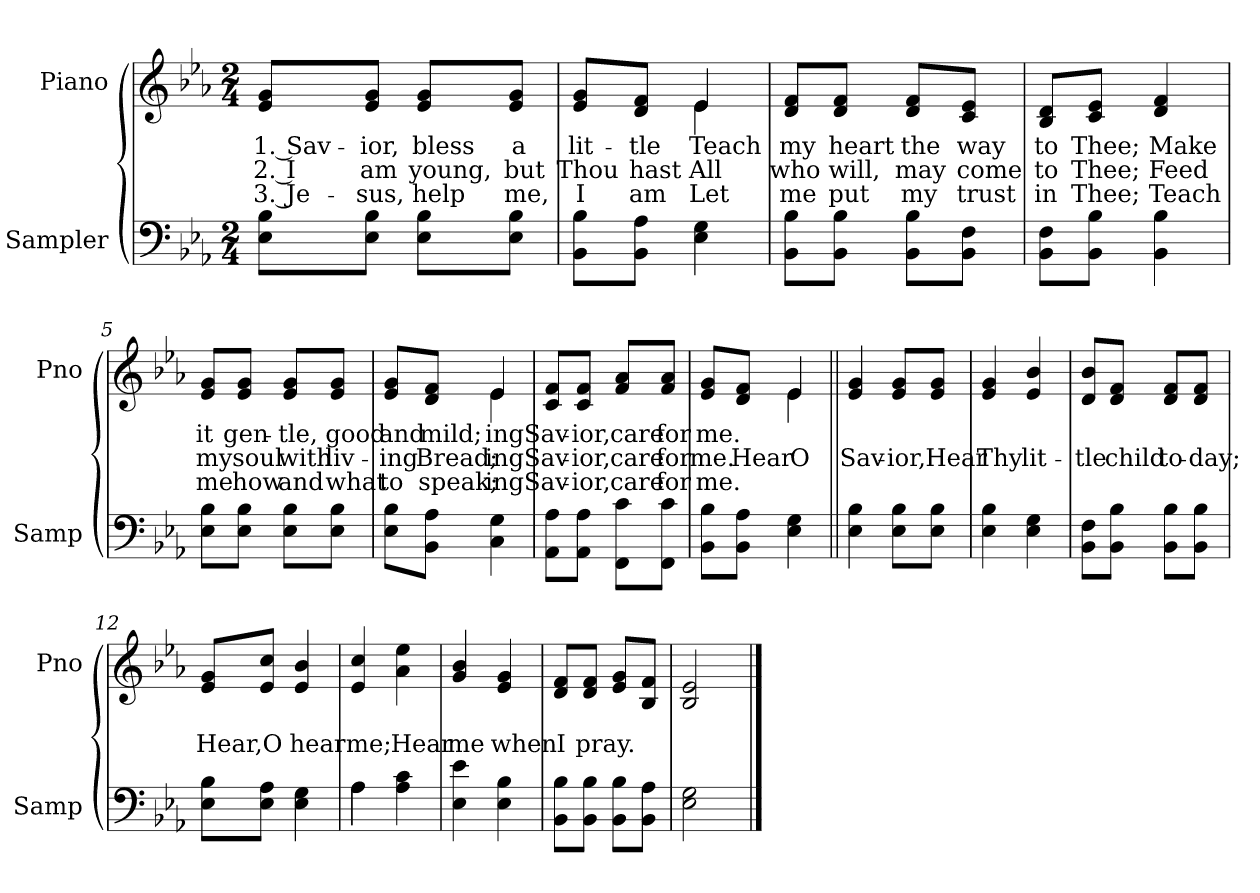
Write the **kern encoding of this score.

**kern	**kern	**text	**text	**text
*part2	*part1	*part1	*part1	*part1
*staff2	*staff1	*staff1	*staff1	*staff1
*I"Sampler	*I"Piano	*	*	*
*I'Samp	*I'Pno	*	*	*
*clefF4	*clefG2	*	*	*
*k[b-e-a-]	*k[b-e-a-]	*	*	*
*E-:	*E-:	*	*	*
*M2/4	*M2/4	*	*	*
=1	=1	=1	=1	=1
8E-\ 8B-\L	8e-/ 8g/L	1. Sav-	2. I	3. Je-
8E-\ 8B-\J	8e-/ 8g/J	-ior,	am	-sus,
8E-\ 8B-\L	8e-/ 8g/L	bless	young,	help
8E-\ 8B-\J	8e-/ 8g/J	a	but	me,
=2	=2	=2	=2	=2
*	*^	*	*	*
8BB-\ 8B-\L	8e-/ 8g/L	4ryy	lit-	Thou	I
8BB-\ 8A-\J	8d/ 8f/J	.	-tle	hast	am
4E- 4G	4e-/	4e-	Teach	All	Let
*	*v	*v	*	*	*
=3	=3	=3	=3	=3
8BB-\ 8B-\L	8d/ 8f/L	my	who	me
8BB-\ 8B-\J	8d/ 8f/J	heart	will,	put
8BB-\ 8B-\L	8d/ 8f/L	the	may	my
8BB-\ 8F\J	8c/ 8e-/J	way	come	trust
=4	=4	=4	=4	=4
8BB-\ 8F\L	8B-/ 8d/L	to	to	in
8BB-\ 8B-\J	8c/ 8e-/J	Thee;	Thee;	Thee;
4BB- 4B-	4d 4f	Make	Feed	Teach
=5	=5	=5	=5	=5
8E-\ 8B-\L	8e-/ 8g/L	it	my	me
8E-\ 8B-\J	8e-/ 8g/J	gen-	soul	how
8E-\ 8B-\L	8e-/ 8g/L	-tle,	with	and
8E-\ 8B-\J	8e-/ 8g/J	good	liv-	what
=6	=6	=6	=6	=6
*	*^	*	*	*
8E-\ 8B-\L	8e-/ 8g/L	4ryy	and	-ing	to
8BB-\ 8A-\J	8d/ 8f/J	.	mild;	Bread;	speak;
4C 4G	4e-/	4e-	-ing	-ing	-ing
*	*v	*v	*	*	*
=7	=7	=7	=7	=7
8AA-\ 8A-\L	8c/ 8f/L	Sav-	Sav-	Sav-
8AA-\ 8A-\J	8c/ 8f/J	-ior,	-ior,	-ior,
8FF\ 8c\L	8f/ 8a-/L	care	care	care
8FF\ 8c\J	8f/ 8a-/J	for	for	for
=8	=8	=8	=8	=8
*	*^	*	*	*
8BB-\ 8B-\L	8e-/ 8g/L	4ryy	me.	me.	me.
8BB-\ 8A-\J	8d/ 8f/J	.	.	Hear	.
4E- 4G	4e-/	4e-	.	O	.
=9||	=9||	=9||	=9||	=9||	=9||
!	!LO:TX:t=Refrain	!	!	!	!
*	*v	*v	*	*	*
4E- 4B-	4e- 4g	.	Sav-	.
8E-\ 8B-\L	8e-/ 8g/L	.	-ior,	.
8E-\ 8B-\J	8e-/ 8g/J	.	Hear	.
=10	=10	=10	=10	=10
4E- 4B-	4e- 4g	.	Thy	.
4E- 4G	4e- 4b-	.	lit-	.
=11	=11	=11	=11	=11
8BB-\ 8F\L	8d/ 8b-/L	.	-tle	.
8BB-\ 8B-\J	8d/ 8f/J	.	child	.
8BB-\ 8B-\L	8d/ 8f/L	.	to-	.
8BB-\ 8B-\J	8d/ 8f/J	.	-day;	.
=12	=12	=12	=12	=12
8E-\ 8B-\L	8e-/ 8g/L	.	Hear,	.
8E-\ 8A-\J	8e-/ 8cc/J	.	O	.
4E- 4G	4e- 4b-	.	hear	.
=13	=13	=13	=13	=13
*^	*	*	*	*
4A-\	4A-	4e- 4cc	.	me;	.
4A- 4c	4ryy	4a- 4ee-	.	Hear	.
*v	*v	*	*	*	*
=14	=14	=14	=14	=14
4E- 4e-	4g 4b-	.	me	.
4E- 4B-	4e- 4g	.	when	.
=15	=15	=15	=15	=15
8BB-\ 8B-\L	8d/ 8f/L	.	I	.
8BB-\ 8B-\J	8d/ 8f/J	.	pray.	.
8BB-\ 8B-\L	8e-/ 8g/L	.	.	.
8BB-\ 8A-\J	8B-/ 8f/J	.	.	.
=16	=16	=16	=16	=16
2E- 2G	2B- 2e-	.	.	.
==	==	==	==	==
*-	*-	*-	*-	*-
